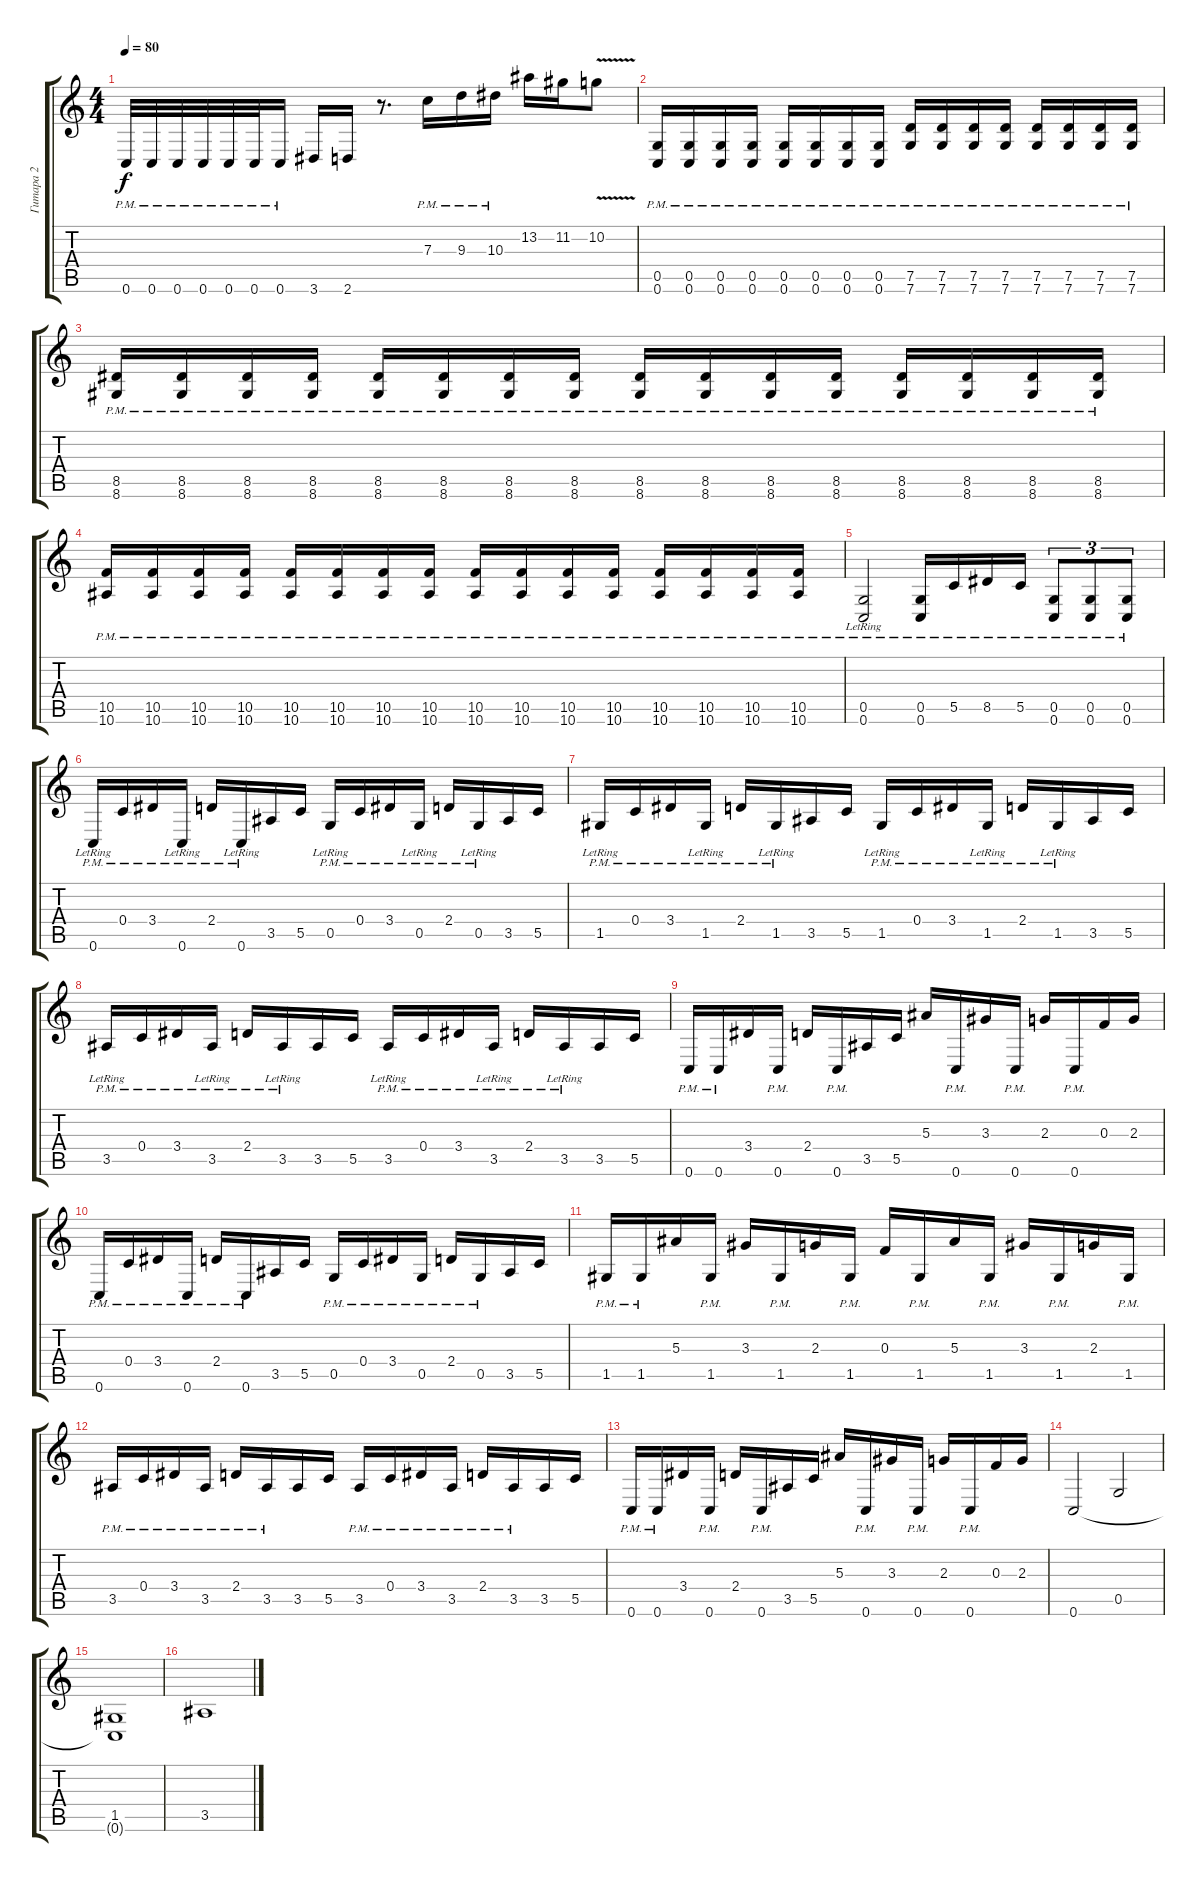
\track ("Гитара 2" "Гитара 2") {instrument overdrivenguitar}
\staff {score tabs}
\tuning (D4 A3 F3 C3 G2 C2) {hide}
\ts (4 4)
\tempo 80
\clef g2
\ks c
0.6{pm}.32{dy f} 0.6{pm}.32 0.6{pm}.32 0.6{pm}.32 0.6{pm}.32 0.6{pm}.32 0.6{pm}.16 3.6.16 2.6.16 r.8{d} 7.3{pm}.16 9.3{pm}.16 10.3{pm}.16 13.2.16 11.2.16 10.2{v}.8 |
(0.5{pm} 0.6{pm}).16{volume 14} (0.5{pm} 0.6{pm}).16 (0.5{pm} 0.6{pm}).16 (0.5{pm} 0.6{pm}).16 (0.5{pm} 0.6{pm}).16 (0.5{pm} 0.6{pm}).16 (0.5{pm} 0.6{pm}).16 (0.5{pm} 0.6{pm}).16 (7.5{pm} 7.6{pm}).16 (7.5{pm} 7.6{pm}).16 (7.5{pm} 7.6{pm}).16 (7.5{pm} 7.6{pm}).16 (7.5{pm} 7.6{pm}).16 (7.5{pm} 7.6{pm}).16 (7.5{pm} 7.6{pm}).16 (7.5{pm} 7.6{pm}).16 |
(8.5{pm} 8.6{pm}).16 (8.5{pm} 8.6{pm}).16 (8.5{pm} 8.6{pm}).16 (8.5{pm} 8.6{pm}).16 (8.5{pm} 8.6{pm}).16 (8.5{pm} 8.6{pm}).16 (8.5{pm} 8.6{pm}).16 (8.5{pm} 8.6{pm}).16 (8.5{pm} 8.6{pm}).16 (8.5{pm} 8.6{pm}).16 (8.5{pm} 8.6{pm}).16 (8.5{pm} 8.6{pm}).16 (8.5{pm} 8.6{pm}).16 (8.5{pm} 8.6{pm}).16 (8.5{pm} 8.6{pm}).16 (8.5{pm} 8.6{pm}).16 |
(10.5{pm} 10.6{pm}).16 (10.5{pm} 10.6{pm}).16 (10.5{pm} 10.6{pm}).16 (10.5{pm} 10.6{pm}).16 (10.5{pm} 10.6{pm}).16 (10.5{pm} 10.6{pm}).16 (10.5{pm} 10.6{pm}).16 (10.5{pm} 10.6{pm}).16 (10.5{pm} 10.6{pm}).16 (10.5{pm} 10.6{pm}).16 (10.5{pm} 10.6{pm}).16 (10.5{pm} 10.6{pm}).16 (10.5{pm} 10.6{pm}).16 (10.5{pm} 10.6{pm}).16 (10.5{pm} 10.6{pm}).16 (10.5{pm} 10.6{pm}).16 |
(0.5{pm lr} 0.6{pm lr}).2 (0.5{pm} 0.6{pm}).16{volume 16} 5.5{pm}.16 8.5{pm}.16 5.5{pm}.16 (0.5{pm} 0.6{pm}).8{tu (3 2)} (0.5{pm} 0.6{pm}).8{tu (3 2)} (0.5{pm} 0.6{pm}).8{tu (3 2)} |
0.6{pm lr}.16 0.4{pm}.16 3.4{pm}.16 0.6{pm lr}.16 2.4{pm}.16 0.6{pm lr}.16 3.5.16 5.5.16 0.5{pm lr}.16 0.4{pm}.16 3.4{pm}.16 0.5{pm lr}.16 2.4{pm}.16 0.5{pm lr}.16 3.5.16 5.5.16 |
1.5{pm lr}.16 0.4{pm}.16 3.4{pm}.16 1.5{pm lr}.16 2.4{pm}.16 1.5{pm lr}.16 3.5.16 5.5.16 1.5{pm lr}.16 0.4{pm}.16 3.4{pm}.16 1.5{pm lr}.16 2.4{pm}.16 1.5{pm lr}.16 3.5.16 5.5.16 |
3.5{pm lr}.16 0.4{pm}.16 3.4{pm}.16 3.5{pm lr}.16 2.4{pm}.16 3.5{pm lr}.16 3.5.16 5.5.16 3.5{pm lr}.16 0.4{pm}.16 3.4{pm}.16 3.5{pm lr}.16 2.4{pm}.16 3.5{pm lr}.16 3.5.16 5.5.16 |
0.6{pm}.16 0.6{pm}.16 3.4.16 0.6{pm}.16 2.4.16 0.6{pm}.16 3.5.16 5.5.16 5.3.16 0.6{pm}.16 3.3.16 0.6{pm}.16 2.3.16 0.6{pm}.16 0.3.16 2.3.16 |
0.6{pm}.16 0.4{pm}.16 3.4{pm}.16 0.6{pm}.16 2.4{pm}.16 0.6{pm}.16 3.5.16 5.5.16 0.5{pm}.16 0.4{pm}.16 3.4{pm}.16 0.5{pm}.16 2.4{pm}.16 0.5{pm}.16 3.5.16 5.5.16 |
1.5{pm}.16 1.5{pm}.16 5.3.16 1.5{pm}.16 3.3.16 1.5{pm}.16 2.3.16 1.5{pm}.16 0.3.16 1.5{pm}.16 5.3.16 1.5{pm}.16 3.3.16 1.5{pm}.16 2.3.16 1.5{pm}.16 |
3.5{pm}.16 0.4{pm}.16 3.4{pm}.16 3.5{pm}.16 2.4{pm}.16 3.5{pm}.16 3.5.16 5.5.16 3.5{pm}.16 0.4{pm}.16 3.4{pm}.16 3.5{pm}.16 2.4{pm}.16 3.5{pm}.16 3.5.16 5.5.16 |
0.6{pm}.16 0.6{pm}.16 3.4.16 0.6{pm}.16 2.4.16 0.6{pm}.16 3.5.16 5.5.16 5.3.16 0.6{pm}.16 3.3.16 0.6{pm}.16 2.3.16 0.6{pm}.16 0.3.16 2.3.16 |
0.6.2{instrument acousticguitarsteel} 0.5.2 |
(1.5 0.6{t}).1 |
3.5.1
